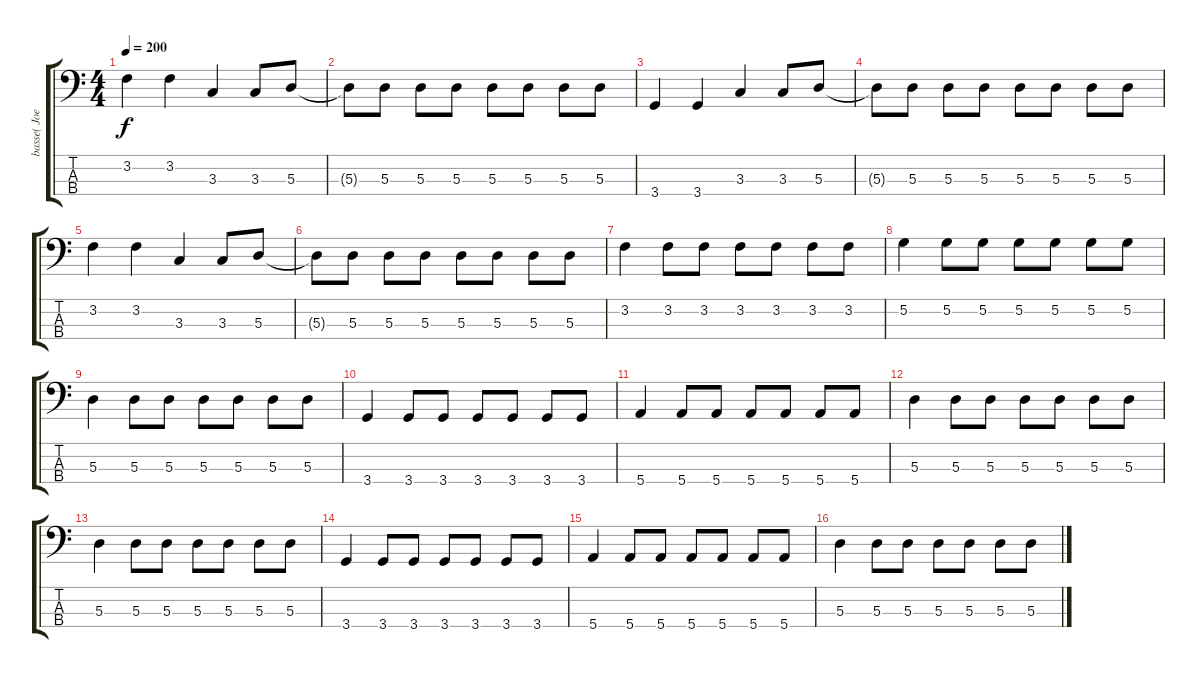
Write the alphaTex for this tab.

\track ("basse( Joe Bastard )" "basse( Joe") {instrument electricbasspick}
\staff {score tabs}
\tuning (G2 D2 A1 E1) {hide}
\ts (4 4)
\tempo 200
\clef f4
\ks c
3.2.4{dy f} 3.2.4 3.3.4 3.3.8 5.3.8 |
5.3{t}.8 5.3.8 5.3.8 5.3.8 5.3.8 5.3.8 5.3.8 5.3.8 |
3.4.4 3.4.4 3.3.4 3.3.8 5.3.8 |
5.3{t}.8 5.3.8 5.3.8 5.3.8 5.3.8 5.3.8 5.3.8 5.3.8 |
3.2.4 3.2.4 3.3.4 3.3.8 5.3.8 |
5.3{t}.8 5.3.8 5.3.8 5.3.8 5.3.8 5.3.8 5.3.8 5.3.8 |
3.2.4 3.2.8 3.2.8 3.2.8 3.2.8 3.2.8 3.2.8 |
5.2.4 5.2.8 5.2.8 5.2.8 5.2.8 5.2.8 5.2.8 |
5.3.4 5.3.8 5.3.8 5.3.8 5.3.8 5.3.8 5.3.8 |
3.4.4 3.4.8 3.4.8 3.4.8 3.4.8 3.4.8 3.4.8 |
5.4.4 5.4.8 5.4.8 5.4.8 5.4.8 5.4.8 5.4.8 |
5.3.4 5.3.8 5.3.8 5.3.8 5.3.8 5.3.8 5.3.8 |
5.3.4 5.3.8 5.3.8 5.3.8 5.3.8 5.3.8 5.3.8 |
3.4.4 3.4.8 3.4.8 3.4.8 3.4.8 3.4.8 3.4.8 |
5.4.4 5.4.8 5.4.8 5.4.8 5.4.8 5.4.8 5.4.8 |
5.3.4 5.3.8 5.3.8 5.3.8 5.3.8 5.3.8 5.3.8
